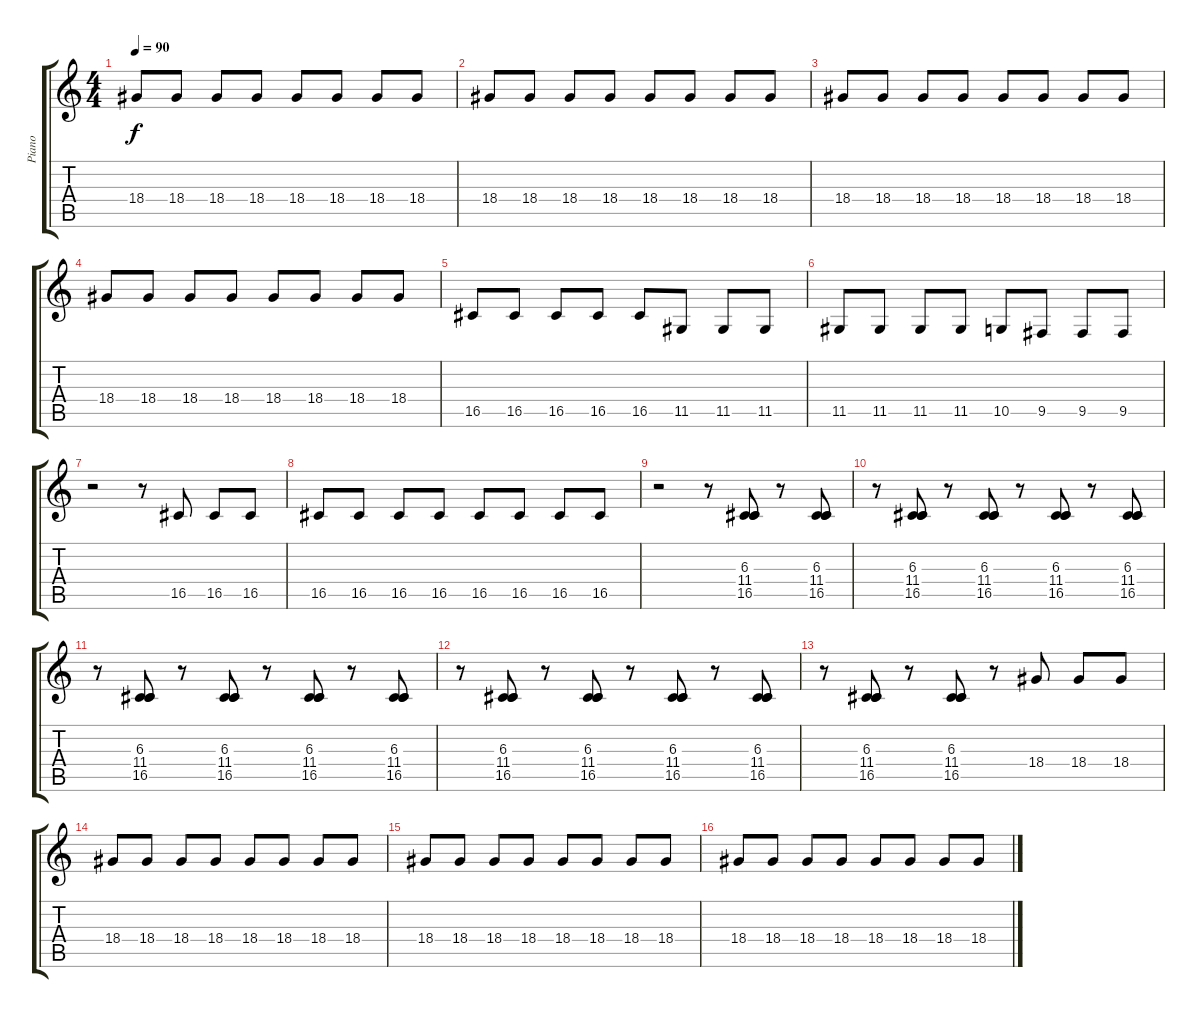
\track ("Piano" "Piano") {instrument acousticgrandpiano}
\staff {score tabs}
\tuning (E4 B3 G3 D3 A2 E2) {hide}
\ts (4 4)
\tempo 90
\clef g2
\ks c
18.4.8{dy f} 18.4.8 18.4.8 18.4.8 18.4.8 18.4.8 18.4.8 18.4.8 |
18.4.8 18.4.8 18.4.8 18.4.8 18.4.8 18.4.8 18.4.8 18.4.8 |
18.4.8 18.4.8 18.4.8 18.4.8 18.4.8 18.4.8 18.4.8 18.4.8 |
18.4.8 18.4.8 18.4.8 18.4.8 18.4.8 18.4.8 18.4.8 18.4.8 |
16.5.8 16.5.8 16.5.8 16.5.8 16.5.8 11.5.8 11.5.8 11.5.8 |
11.5.8 11.5.8 11.5.8 11.5.8 10.5.8 9.5.8 9.5.8 9.5.8 |
r.2 r.8 16.5.8 16.5.8 16.5.8 |
16.5.8 16.5.8 16.5.8 16.5.8 16.5.8 16.5.8 16.5.8 16.5.8 |
r.2 r.8 (6.3 11.4 16.5).8 r.8 (6.3 11.4 16.5).8 |
r.8 (6.3 11.4 16.5).8 r.8 (6.3 11.4 16.5).8 r.8 (6.3 11.4 16.5).8 r.8 (6.3 11.4 16.5).8 |
r.8 (6.3 11.4 16.5).8 r.8 (6.3 11.4 16.5).8 r.8 (6.3 11.4 16.5).8 r.8 (6.3 11.4 16.5).8 |
r.8 (6.3 11.4 16.5).8 r.8 (6.3 11.4 16.5).8 r.8 (6.3 11.4 16.5).8 r.8 (6.3 11.4 16.5).8 |
r.8 (6.3 11.4 16.5).8 r.8 (6.3 11.4 16.5).8 r.8 18.4.8 18.4.8 18.4.8 |
18.4.8 18.4.8 18.4.8 18.4.8 18.4.8 18.4.8 18.4.8 18.4.8 |
18.4.8 18.4.8 18.4.8 18.4.8 18.4.8 18.4.8 18.4.8 18.4.8 |
18.4.8 18.4.8 18.4.8 18.4.8 18.4.8 18.4.8 18.4.8 18.4.8
